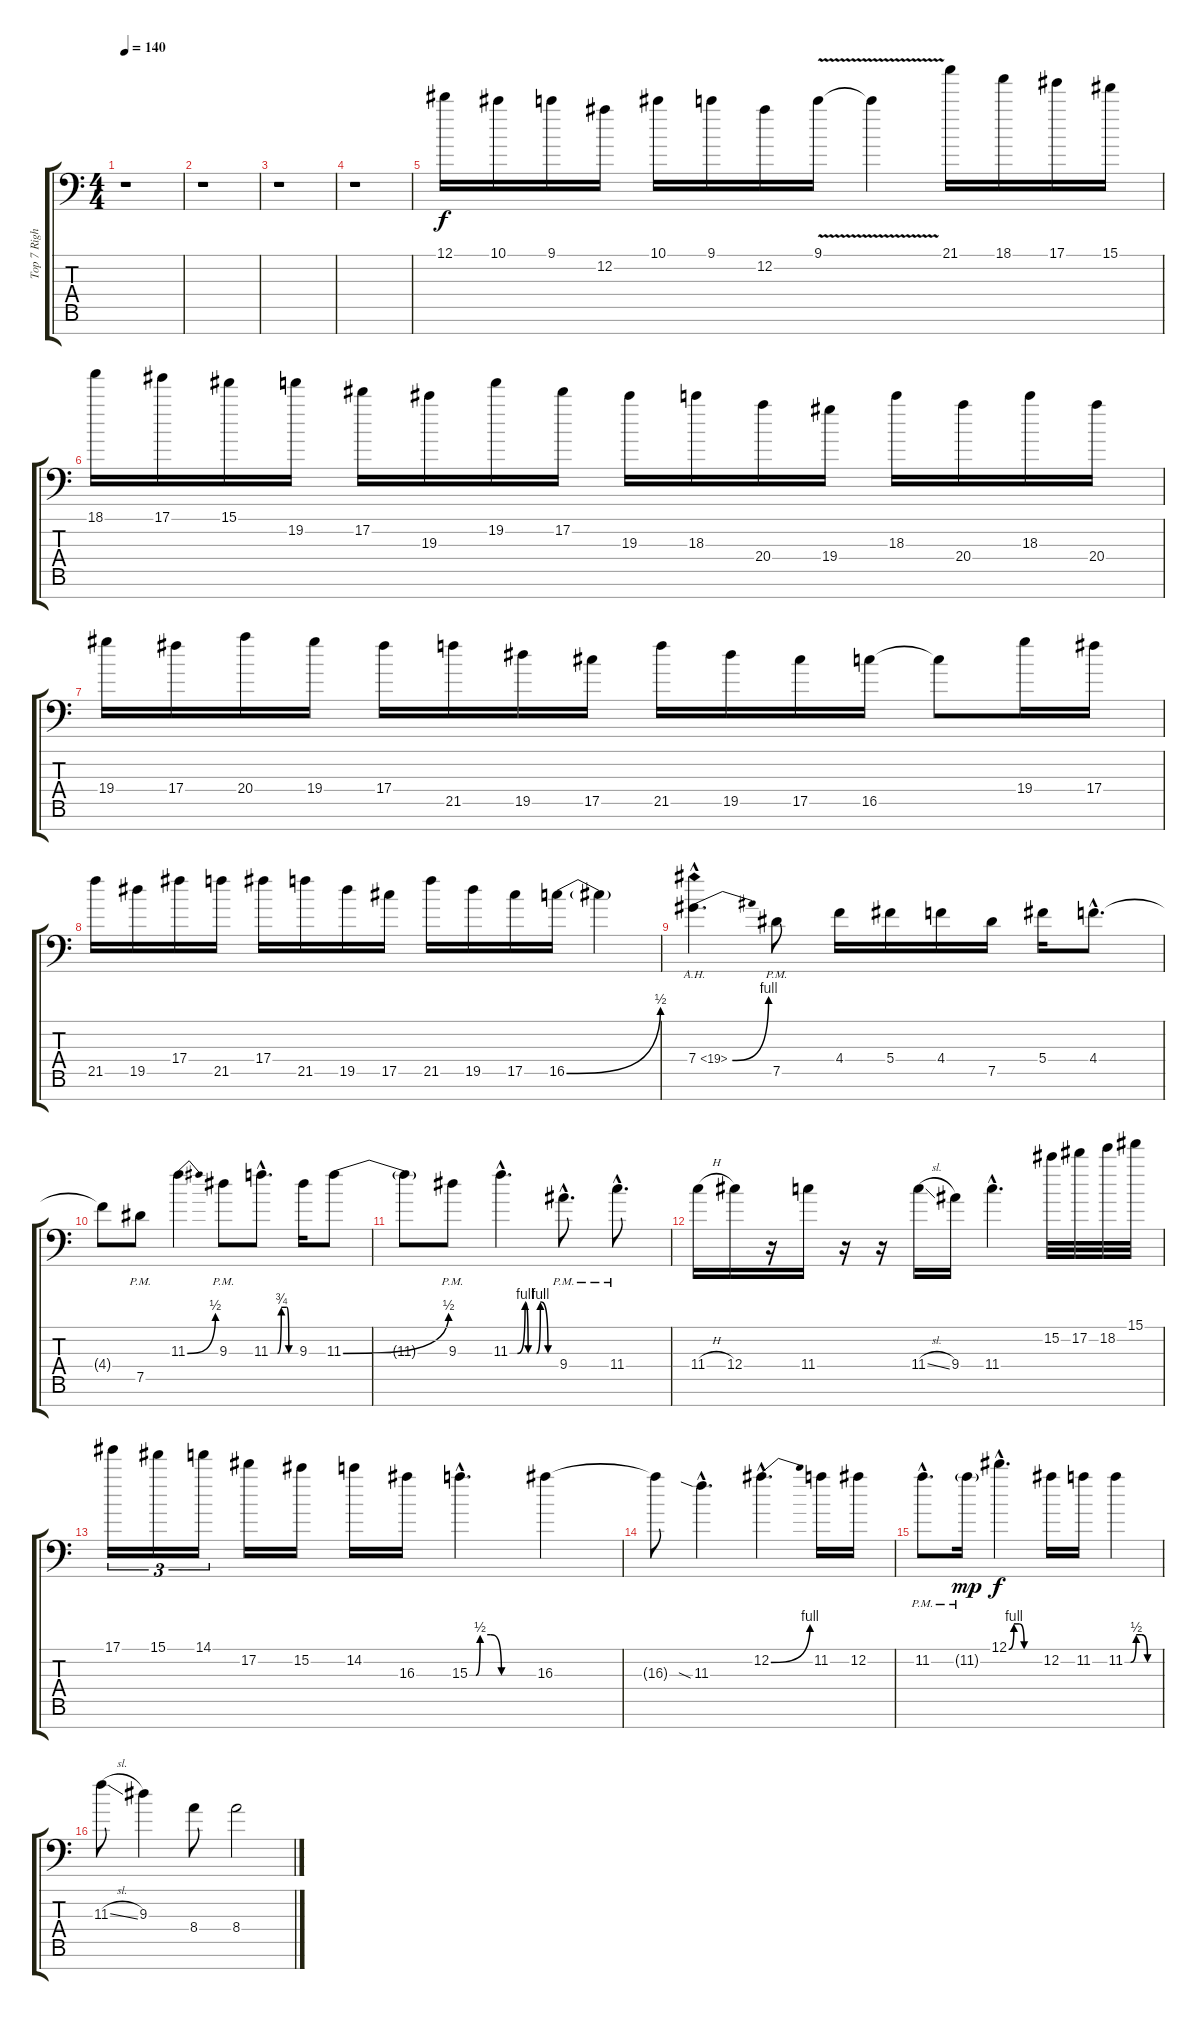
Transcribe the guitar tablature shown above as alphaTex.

\track ("Top 7 Right Channel" "Top 7 Righ") {instrument overdrivenguitar}
\staff {score tabs}
\tuning (Eb4 Bb3 Gb3 Db3 Ab2 Eb2 Bb1) {hide}
\ts (4 4)
\tempo 140
\clef f4
\ks c
r.1{dy f} |
r.1 |
r.1 |
r.1 |
12.1.16{volume 12} 10.1.16 9.1.16 12.2.16 10.1.16 9.1.16 12.2.16 9.1{v}.16 9.1{t}.4 21.1.16 18.1.16 17.1.16 15.1.16 |
18.1.16 17.1.16 15.1.16 19.2.16 17.2.16 19.3.16 19.2.16 17.2.16 19.3.16 18.3.16 20.4.16 19.4.16 18.3.16 20.4.16 18.3.16 20.4.16 |
19.4.16 17.4.16 20.4.16 19.4.16 17.4.16 21.5.16 19.5.16 17.5.16 21.5.16 19.5.16 17.5.16 16.5.16 16.5{t}.8 19.4.16 17.4.16 |
21.5.16 19.5.16 17.4.16 21.5.16 17.4.16 21.5.16 19.5.16 17.5.16 21.5.16 19.5.16 17.5.16 16.5{be (bend 0 0 60 2)}.16 16.5{t}.4 |
7.4{be (bend 0 0 60 4) ah 12 hac}.4{d} 7.5{pm}.8 4.4.16 5.4.16 4.4.16 7.5.16 5.4.16 4.4{hac}.8{d} |
4.4{t}.8 7.5{pm}.8 11.3{be (bend 0 0 60 2)}.4 9.3{pm}.8 11.3{be (custom 0 0 17 0 26 3 39 3 44 0 60 0) hac}.8{d} 9.3.16 11.3{be (bend 0 0 60 2)}.8 |
11.3{t}.8 9.3{pm}.8 11.3{be (custom 0 0 10 0 20 4 24 0 28 0 30 0 32 0 35 0 40 4 50 0 60 0) hac}.4{d} 9.4{hac pm}.8{d} 11.4{hac pm}.8{d} |
11.4{h}.16 12.4.16 r.16 11.4.16 r.16 r.16 11.4{sl}.16 9.4.16 11.4{hac}.4{d} 15.2.32 17.2.32 18.2.32 15.1.32 |
17.1.16{tu (3 2)} 15.1.16{tu (3 2)} 14.1.16{tu (3 2)} 17.2.16 15.2.16 14.2.16 16.3.16 15.3{be (custom 0 0 6 0 10 2 20 2 30 0 60 0) hac}.4{d} 16.3.4 |
16.3{t}.8 11.3{sia hac}.4{d} 12.2{be (bend 0 0 60 4) hac}.4{d} 11.2.16 12.2.16 |
11.2{hac pm}.8{d} 11.2{g pm}.16{dy mp} 12.1{be (custom 0 0 10 4 20 4 30 0 60 0) hac}.4{d dy f} 12.2.16 11.2.16 11.2{be (custom 0 0 10 0 20 2 30 2 40 0 60 0)}.4 |
11.3{sl}.8 9.3.4 8.4.8 8.4.2{volume 6}
